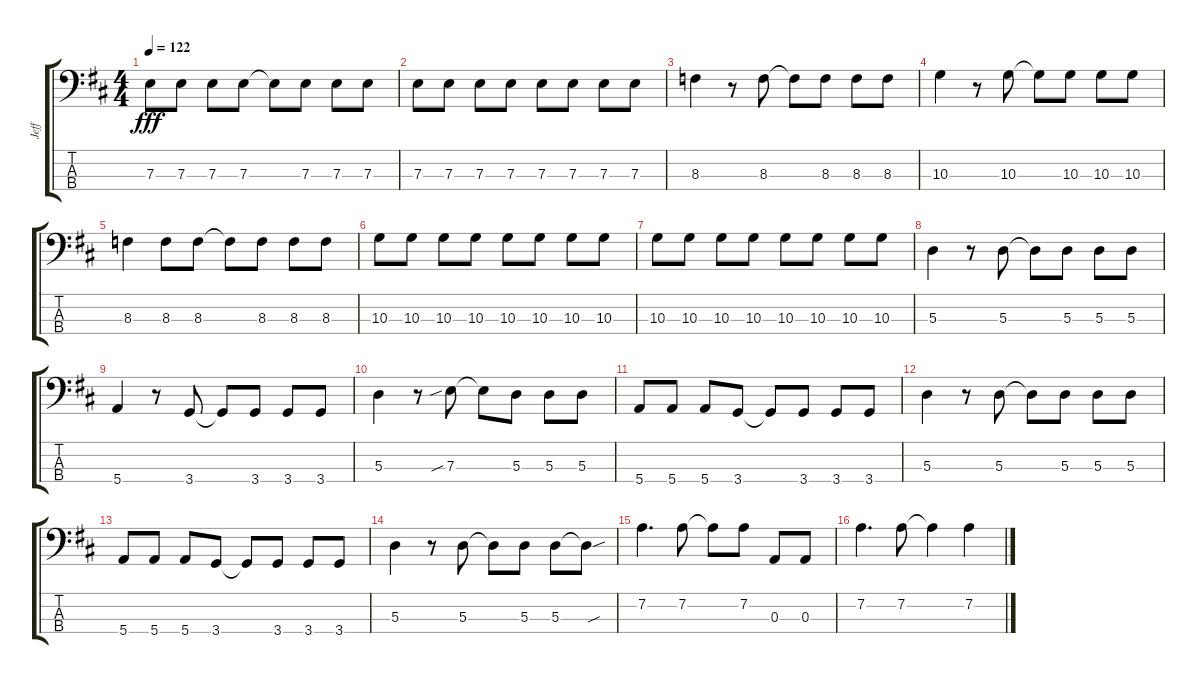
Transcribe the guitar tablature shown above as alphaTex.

\track ("Jeff" "Jeff") {instrument electricbassfinger}
\staff {score tabs}
\tuning (G2 D2 A1 E1) {hide}
\ts (4 4)
\tempo 122
\clef f4
\ks d
7.3.8{dy fff} 7.3.8 7.3.8 7.3.8 7.3{t}.8 7.3.8 7.3.8 7.3.8 |
7.3.8 7.3.8 7.3.8 7.3.8 7.3.8 7.3.8 7.3.8 7.3.8 |
8.3.4 r.8 8.3.8 8.3{t}.8 8.3.8 8.3.8 8.3.8 |
10.3.4 r.8 10.3.8 10.3{t}.8 10.3.8 10.3.8 10.3.8 |
8.3.4 8.3.8 8.3.8 8.3{t}.8 8.3.8 8.3.8 8.3.8 |
10.3.8 10.3.8 10.3.8 10.3.8 10.3.8 10.3.8 10.3.8 10.3.8 |
10.3.8 10.3.8 10.3.8 10.3.8 10.3.8 10.3.8 10.3.8 10.3.8 |
5.3.4 r.8 5.3.8 5.3{t}.8 5.3.8 5.3.8 5.3.8 |
5.4.4 r.8 3.4.8 3.4{t}.8 3.4.8 3.4.8 3.4.8 |
5.3.4 r.8 7.3{sib}.8 7.3{t}.8 5.3.8 5.3.8 5.3.8 |
5.4.8 5.4.8 5.4.8 3.4.8 3.4{t}.8 3.4.8 3.4.8 3.4.8 |
5.3.4 r.8 5.3.8 5.3{t}.8 5.3.8 5.3.8 5.3.8 |
5.4.8 5.4.8 5.4.8 3.4.8 3.4{t}.8 3.4.8 3.4.8 3.4.8 |
5.3.4 r.8 5.3.8 5.3{t}.8 5.3.8 5.3.8 5.3{sou t}.8 |
7.2.4{d} 7.2.8 7.2{t}.8 7.2.8 0.3.8 0.3.8 |
7.2.4{d} 7.2.8 7.2{t}.4 7.2.4
